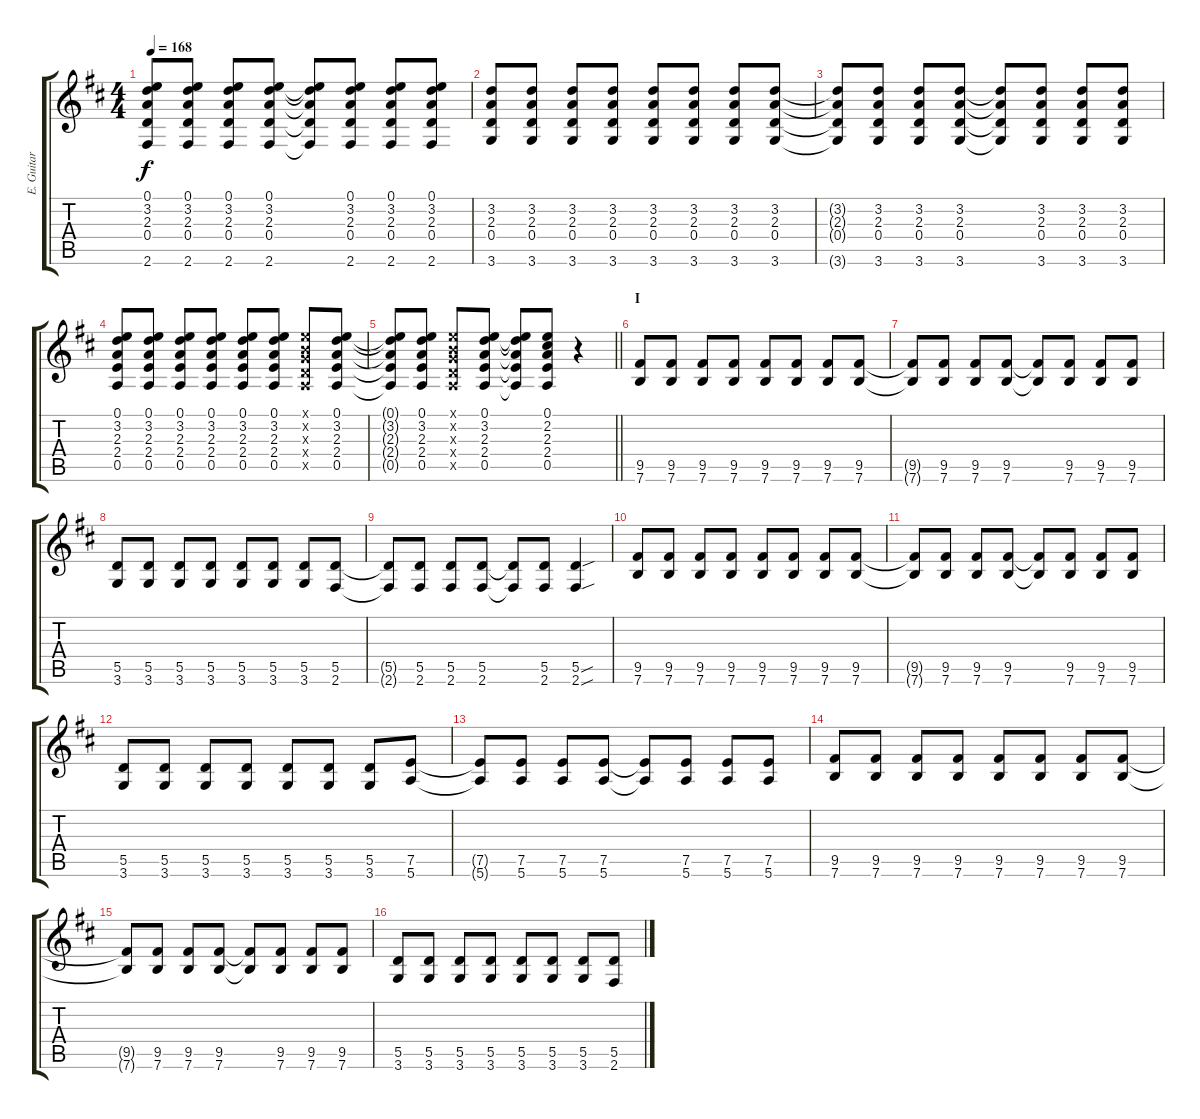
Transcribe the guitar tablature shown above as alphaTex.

\track ("E. Guitar I (Tora)" "E. Guitar ") {instrument overdrivenguitar}
\staff {score tabs}
\tuning (E4 B3 G3 D3 A2 E2) {hide}
\ts (4 4)
\tempo 168
\clef g2
\ks d
(0.1{t} 3.2{t} 2.3{t} 0.4{t} 2.6{t}).8{dy f} (0.1 3.2 2.3 0.4 2.6).8 (0.1 3.2 2.3 0.4 2.6).8 (0.1 3.2 2.3 0.4 2.6).8 (0.1{t} 3.2{t} 2.3{t} 0.4{t} 2.6{t}).8 (0.1 3.2 2.3 0.4 2.6).8 (0.1 3.2 2.3 0.4 2.6).8 (0.1 3.2 2.3 0.4 2.6).8 |
(3.2 2.3 0.4 3.6).8 (3.2 2.3 0.4 3.6).8 (3.2 2.3 0.4 3.6).8 (3.2 2.3 0.4 3.6).8 (3.2 2.3 0.4 3.6).8 (3.2 2.3 0.4 3.6).8 (3.2 2.3 0.4 3.6).8 (3.2 2.3 0.4 3.6).8 |
(3.2{t} 2.3{t} 0.4{t} 3.6{t}).8 (3.2 2.3 0.4 3.6).8 (3.2 2.3 0.4 3.6).8 (3.2 2.3 0.4 3.6).8 (3.2{t} 2.3{t} 0.4{t} 3.6{t}).8 (3.2 2.3 0.4 3.6).8 (3.2 2.3 0.4 3.6).8 (3.2 2.3 0.4 3.6).8 |
(0.1 3.2 2.3 2.4 0.5).8 (0.1 3.2 2.3 2.4 0.5).8 (0.1 3.2 2.3 2.4 0.5).8 (0.1 3.2 2.3 2.4 0.5).8 (0.1 3.2 2.3 2.4 0.5).8 (0.1 3.2 2.3 2.4 0.5).8 (0.1{x} 0.2{x} 0.3{x} 0.4{x} 0.5{x}).8 (0.1 3.2 2.3 2.4 0.5).8 |
\barLineRight lightlight
(0.1{t} 3.2{t} 2.3{t} 2.4{t} 0.5{t}).8 (0.1 3.2 2.3 2.4 0.5).8 (0.1{x} 0.2{x} 0.3{x} 0.4{x} 0.5{x}).8 (0.1 3.2 2.3 2.4 0.5).8 (0.1{t} 3.2{t} 2.3{t} 2.4{t} 0.5{t}).8 (0.1 2.2 2.3 2.4 0.5).8 r.4 |
\section ("" "I")
(9.5 7.6).8 (9.5 7.6).8 (9.5 7.6).8 (9.5 7.6).8 (9.5 7.6).8 (9.5 7.6).8 (9.5 7.6).8 (9.5 7.6).8 |
(9.5{t} 7.6{t}).8 (9.5 7.6).8 (9.5 7.6).8 (9.5 7.6).8 (9.5{t} 7.6{t}).8 (9.5 7.6).8 (9.5 7.6).8 (9.5 7.6).8 |
(5.5 3.6).8 (5.5 3.6).8 (5.5 3.6).8 (5.5 3.6).8 (5.5 3.6).8 (5.5 3.6).8 (5.5 3.6).8 (5.5 2.6).8 |
(5.5{t} 2.6{t}).8 (5.5 2.6).8 (5.5 2.6).8 (5.5 2.6).8 (5.5{t} 2.6{t}).8 (5.5 2.6).8 (5.5{sou} 2.6{sou}).4 |
(9.5 7.6).8 (9.5 7.6).8 (9.5 7.6).8 (9.5 7.6).8 (9.5 7.6).8 (9.5 7.6).8 (9.5 7.6).8 (9.5 7.6).8 |
(9.5{t} 7.6{t}).8 (9.5 7.6).8 (9.5 7.6).8 (9.5 7.6).8 (9.5{t} 7.6{t}).8 (9.5 7.6).8 (9.5 7.6).8 (9.5 7.6).8 |
(5.5 3.6).8 (5.5 3.6).8 (5.5 3.6).8 (5.5 3.6).8 (5.5 3.6).8 (5.5 3.6).8 (5.5 3.6).8 (7.5 5.6).8 |
(7.5{t} 5.6{t}).8 (7.5 5.6).8 (7.5 5.6).8 (7.5 5.6).8 (7.5{t} 5.6{t}).8 (7.5 5.6).8 (7.5 5.6).8 (7.5 5.6).8 |
(9.5 7.6).8 (9.5 7.6).8 (9.5 7.6).8 (9.5 7.6).8 (9.5 7.6).8 (9.5 7.6).8 (9.5 7.6).8 (9.5 7.6).8 |
(9.5{t} 7.6{t}).8 (9.5 7.6).8 (9.5 7.6).8 (9.5 7.6).8 (9.5{t} 7.6{t}).8 (9.5 7.6).8 (9.5 7.6).8 (9.5 7.6).8 |
(5.5 3.6).8 (5.5 3.6).8 (5.5 3.6).8 (5.5 3.6).8 (5.5 3.6).8 (5.5 3.6).8 (5.5 3.6).8 (5.5 2.6).8
